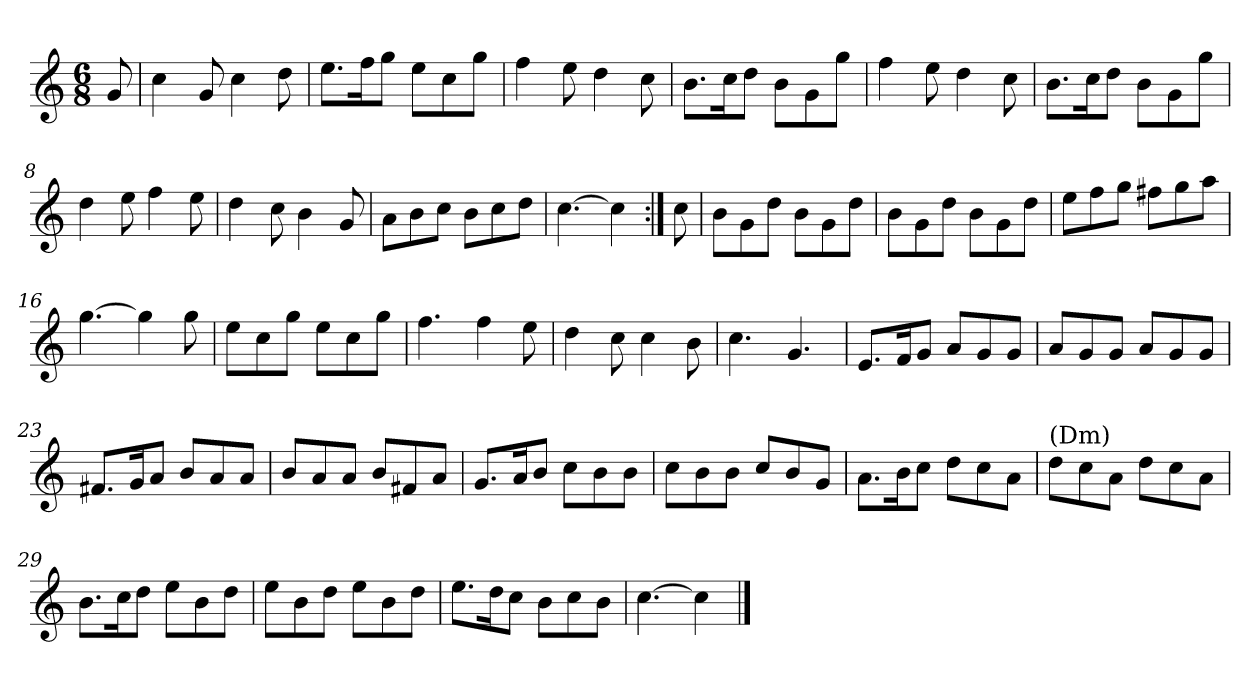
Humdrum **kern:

**kern
*part1
*staff1
*clefG2
*k[]
*M6/8
=1
8g/
=2
4cc\
8g/
4cc\
8dd\
=3
8.ee\L
16ff\K
8gg\J
8ee\L
8cc\
8gg\J
=4
4ff\
8ee\
4dd\
8cc\
=5
8.b\L
16cc\K
8dd\J
8b\L
8g\
8gg\J
=6
4ff\
8ee\
4dd\
8cc\
=7
8.b\L
16cc\K
8dd\J
8b\L
8g\
8gg\J
=8
4dd\
8ee\
4ff\
8ee\
=9
4dd\
8cc\
4b\
8g/
!!LO:LB:g=z
=10
8a\L
8b\
8cc\J
8b\L
8cc\
8dd\J
=11
[4.cc\
4cc\]
=12:|!
8cc\
=13
8b\L
8g\
8dd\J
8b\L
8g\
8dd\J
=14
8b\L
8g\
8dd\J
8b\L
8g\
8dd\J
=15
8ee\L
8ff\
8gg\J
8ff#X\L
8gg\
8aa\J
=16
[4.gg\
4gg\]
8gg\
=17
8ee\L
8cc\
8gg\J
8ee\L
8cc\
8gg\J
=18
4.ff\
4ff\
8ee\
!!LO:LB:g=z
=19
4dd\
8cc\
4cc\
8b\
=20
4.cc\
4.g/
=21
8.e/L
16f/K
8g/J
8a/L
8g/
8g/J
=22
8a/L
8g/
8g/J
8a/L
8g/
8g/J
=23
8.f#X/L
16g/K
8a/J
8b/L
8a/
8a/J
=24
8b/L
8a/
8a/J
8b/L
8f#X/
8a/J
=25
8.g/L
16a/K
8b/J
8cc\L
8b\
8b\J
!!LO:LB:g=z
=26
8cc\L
8b\
8b\J
8cc/L
8b/
8g/J
=27
8.a\L
16b\K
8cc\J
8dd\L
8cc\
8a\J
=28
!LO:TX:a:t=(Dm)
8dd\L
8cc\
8a\J
8dd\L
8cc\
8a\J
=29
8.b\L
16cc\K
8dd\J
8ee\L
8b\
8dd\J
=30
8ee\L
8b\
8dd\J
8ee\L
8b\
8dd\J
=31
8.ee\L
16dd\K
8cc\J
8b\L
8cc\
8b\J
=32
[4.cc\
4cc\]
==
*-
